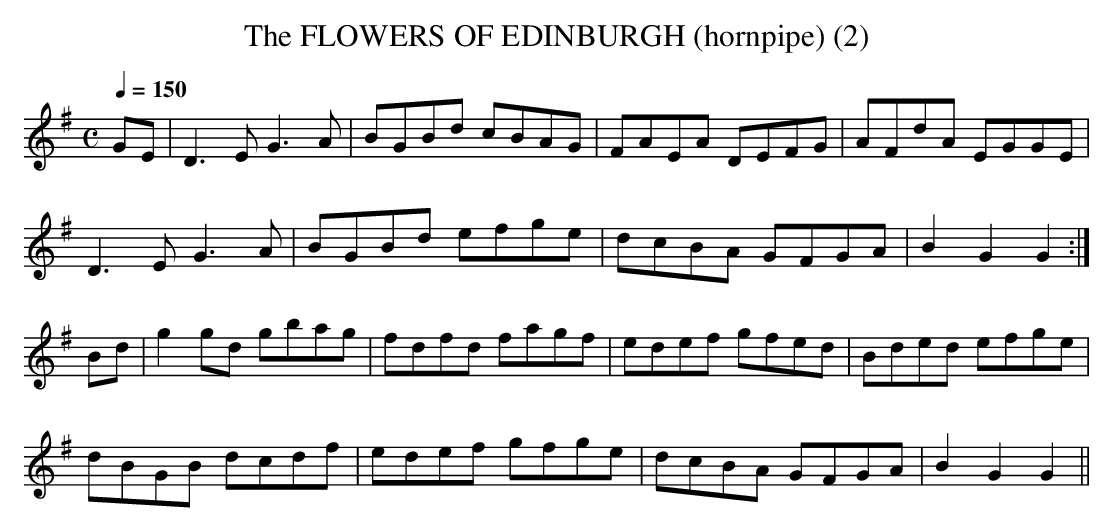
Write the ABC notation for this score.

X:1
T:FLOWERS OF EDINBURGH (hornpipe) (2), The
M:C
L:1/8
Q:1/4=150
K:G
GE|D3E G3A|BGBd cBAG|FAEA DEFG|AFdA EGGE|
D3E G3A|BGBd efge|dcBA GFGA|B2G2G2 :|
Bd|g2gd gbag|fdfd fagf|edef gfed|Bded efge|
dBGB dcdf|edef gfge|dcBA GFGA|B2G2G2 ||
